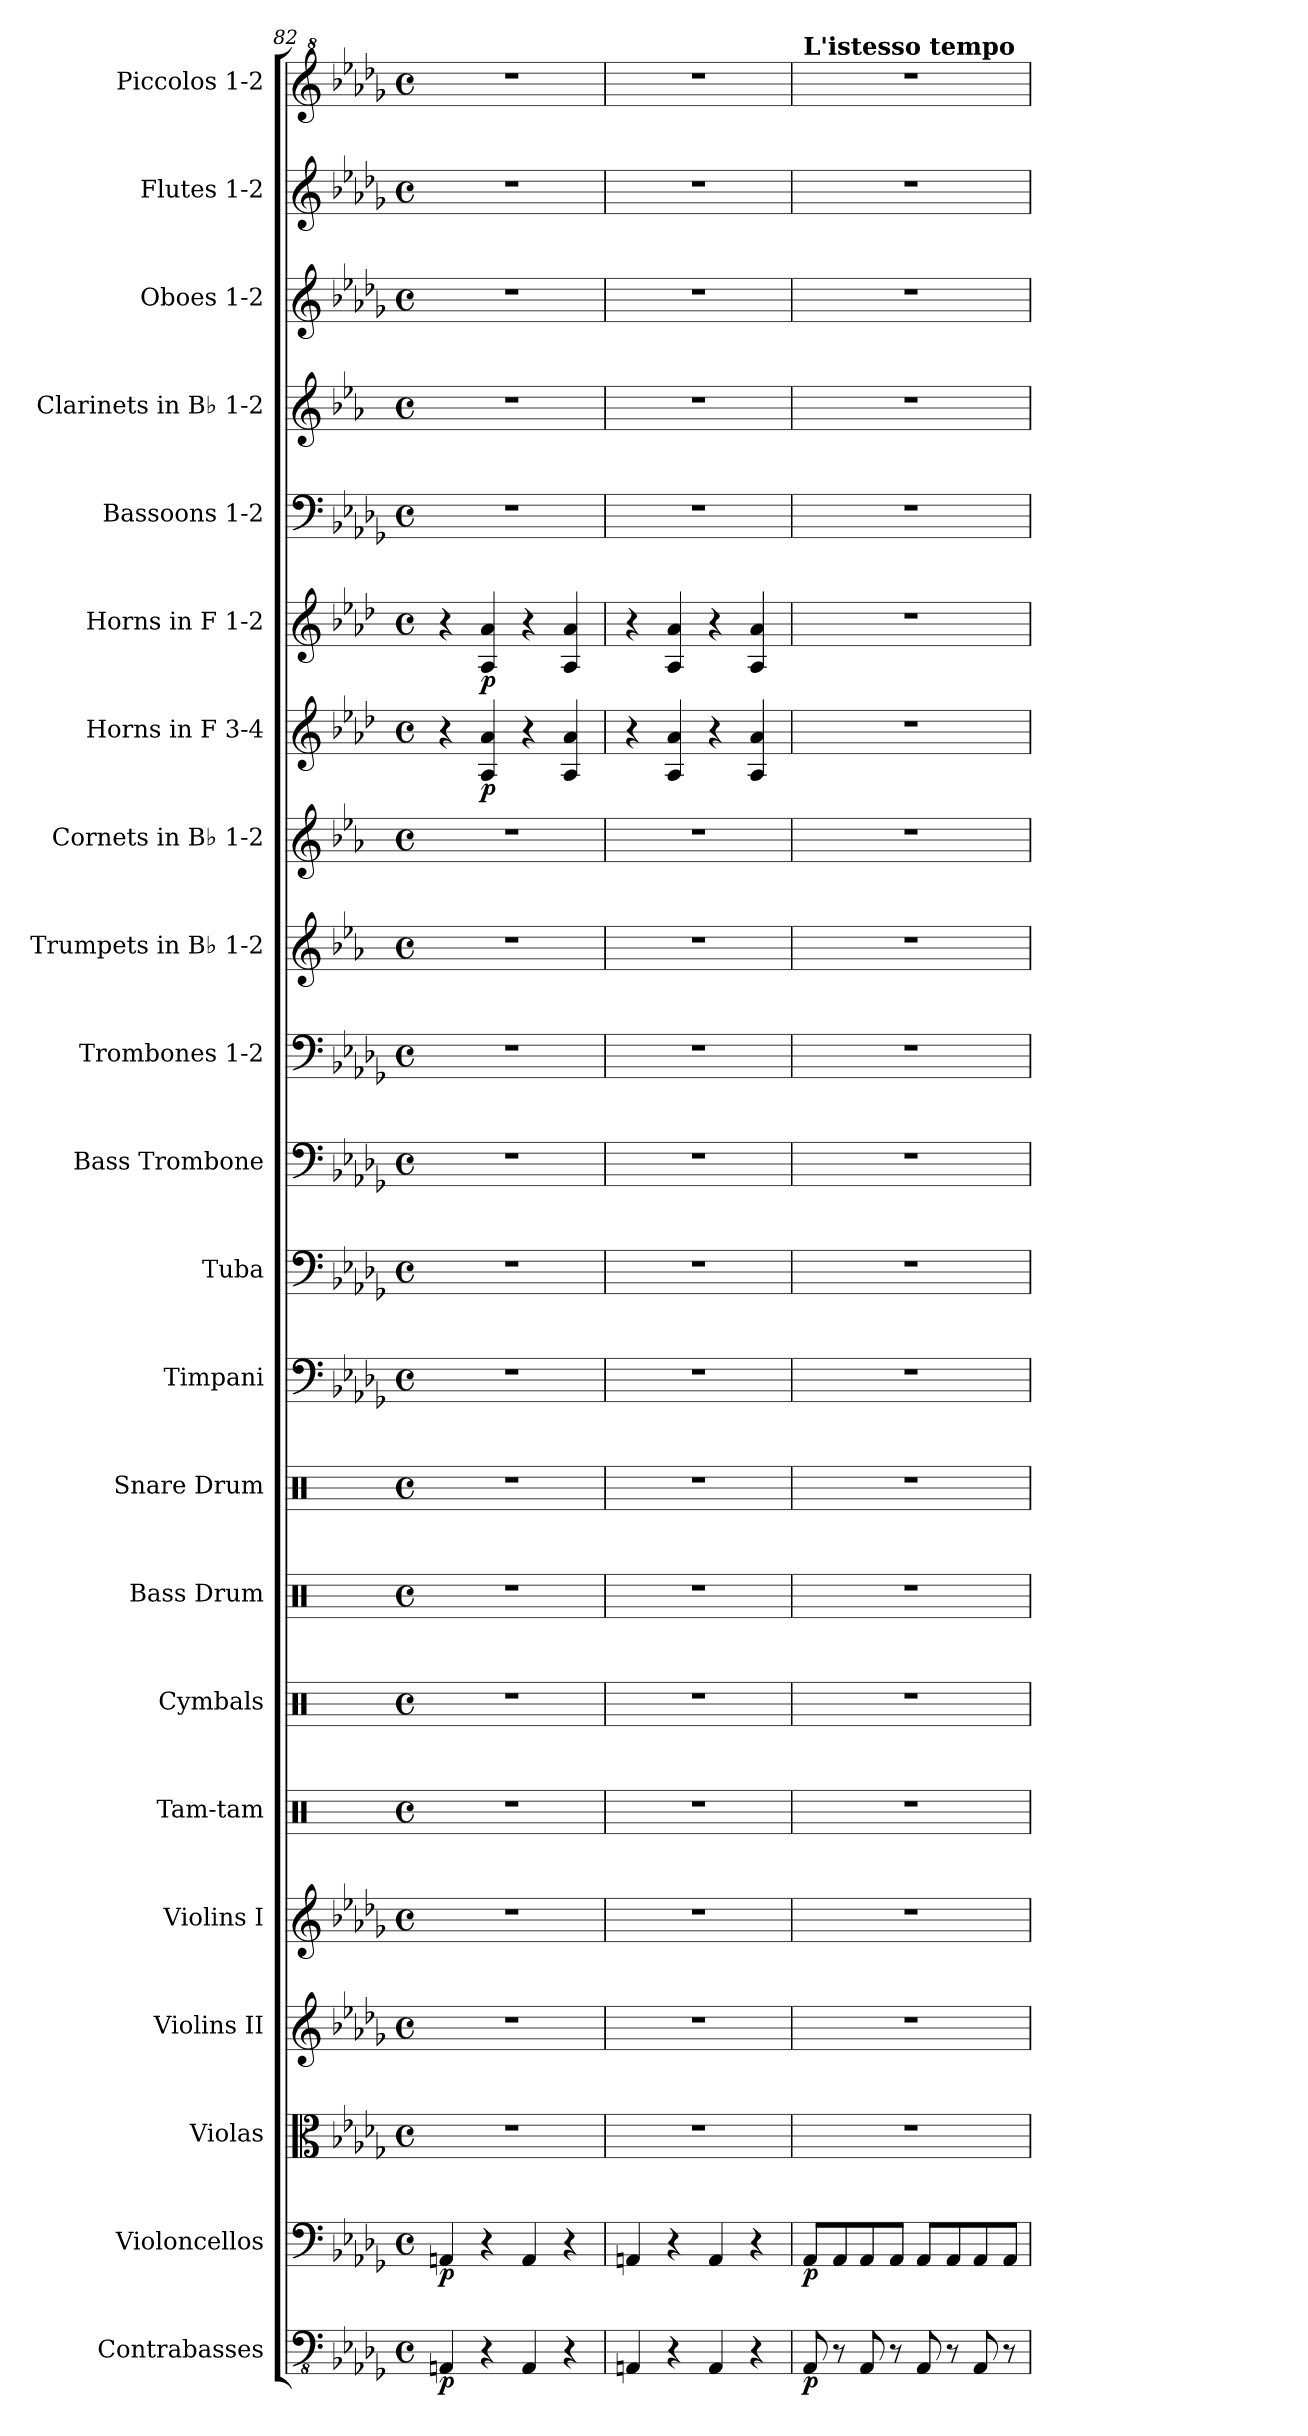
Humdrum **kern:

**kern	**dynam	**kern	**dynam	**kern	**kern	**kern	**kern	**kern	**kern	**kern	**kern	**kern	**kern	**kern	**kern	**kern	**kern	**dynam	**kern	**dynam	**kern	**kern	**kern	**kern	**kern
*part22	*part22	*part21	*part21	*part20	*part19	*part18	*part17	*part16	*part15	*part14	*part13	*part12	*part11	*part10	*part9	*part8	*part7	*part7	*part6	*part6	*part5	*part4	*part3	*part2	*part1
*staff22	*staff22	*staff21	*staff21	*staff20	*staff19	*staff18	*staff17	*staff16	*staff15	*staff14	*staff13	*staff12	*staff11	*staff10	*staff9	*staff8	*staff7	*staff7	*staff6	*staff6	*staff5	*staff4	*staff3	*staff2	*staff1
*I"Contrabasses	*	*I"Violoncellos	*	*I"Violas	*I"Violins II	*I"Violins I	*I"Tam-tam	*I"Cymbals	*I"Bass Drum	*I"Snare Drum	*I"Timpani	*I"Tuba	*I"Bass Trombone	*I"Trombones 1-2	*I"Trumpets in B♭ 1-2	*I"Cornets in B♭ 1-2	*I"Horns in F 3-4	*	*I"Horns in F 1-2	*	*I"Bassoons 1-2	*I"Clarinets in B♭ 1-2	*I"Oboes 1-2	*I"Flutes 1-2	*I"Piccolos 1-2
*I'Cbs.	*	*I'Vcs.	*	*I'Vlas.	*I'Vlns. II	*I'Vlns. I	*I'Tam-tam	*I'Cym.	*I'B. Dr.	*I'Sn. Dr.	*I'Timp.	*I'Tba.	*I'B. Tbn.	*	*	*	*	*	*	*	*I'Bsn. 1-2	*	*I'Ob. 1-2	*I'Fl. 1-2	*I'Picc. 1-2
!!LO:PB:g=z
*clefFv4	*	*clefF4	*	*clefC3	*clefG2	*clefG2	*clefX	*clefX	*clefX	*clefX	*clefF4	*clefF4	*clefF4	*clefF4	*clefG2	*clefG2	*clefG2	*	*clefG2	*	*clefF4	*clefG2	*clefG2	*clefG2	*clefG^2
*	*	*	*	*	*	*	*	*	*	*	*	*	*	*	*ITrd1c2	*ITrd1c2	*ITrd4c7	*	*ITrd4c7	*	*	*ITrd1c2	*	*	*ITrd-7c-12
*k[b-e-a-d-g-]	*	*k[b-e-a-d-g-]	*	*k[b-e-a-d-g-]	*k[b-e-a-d-g-]	*k[b-e-a-d-g-]	*k[]	*k[]	*k[]	*k[]	*k[b-e-a-d-g-]	*k[b-e-a-d-g-]	*k[b-e-a-d-g-]	*k[b-e-a-d-g-]	*k[b-e-a-d-g-]	*k[b-e-a-d-g-]	*k[b-e-a-d-g-]	*	*k[b-e-a-d-g-]	*	*k[b-e-a-d-g-]	*k[b-e-a-d-g-]	*k[b-e-a-d-g-]	*k[b-e-a-d-g-]	*k[b-e-a-d-g-]
*M4/4	*	*M4/4	*	*M4/4	*M4/4	*M4/4	*M4/4	*M4/4	*M4/4	*M4/4	*M4/4	*M4/4	*M4/4	*M4/4	*M4/4	*M4/4	*M4/4	*	*M4/4	*	*M4/4	*M4/4	*M4/4	*M4/4	*M4/4
*met(c)	*	*met(c)	*	*met(c)	*met(c)	*met(c)	*met(c)	*met(c)	*met(c)	*met(c)	*met(c)	*met(c)	*met(c)	*met(c)	*met(c)	*met(c)	*met(c)	*	*met(c)	*	*met(c)	*met(c)	*met(c)	*met(c)	*met(c)
=82	=82	=82	=82	=82	=82	=82	=82	=82	=82	=82	=82	=82	=82	=82	=82	=82	=82	=82	=82	=82	=82	=82	=82	=82	=82
!	!LO:DY:b	!	!LO:DY:b	!	!	!	!	!	!	!	!	!	!	!	!	!	!	!	!	!	!	!	!	!	!
4AAAn/	p	4AAn/	p	1r	1r	1r	1r	1r	1r	1r	1r	1r	1r	1r	1r	1r	4r	.	4r	.	1r	1r	1r	1r	1r
!	!	!	!	!	!	!	!	!	!	!	!	!	!	!	!	!	!	!LO:DY:b	!	!LO:DY:b	!	!	!	!	!
4r	.	4r	.	.	.	.	.	.	.	.	.	.	.	.	.	.	4D-/ 4d-/	p	4D-/ 4d-/	p	.	.	.	.	.
4AAA/	.	4AA/	.	.	.	.	.	.	.	.	.	.	.	.	.	.	4r	.	4r	.	.	.	.	.	.
4r	.	4r	.	.	.	.	.	.	.	.	.	.	.	.	.	.	4D-/ 4d-/	.	4D-/ 4d-/	.	.	.	.	.	.
=83	=83	=83	=83	=83	=83	=83	=83	=83	=83	=83	=83	=83	=83	=83	=83	=83	=83	=83	=83	=83	=83	=83	=83	=83	=83
4AAAn/	.	4AAn/	.	1r	1r	1r	1r	1r	1r	1r	1r	1r	1r	1r	1r	1r	4r	.	4r	.	1r	1r	1r	1r	1r
4r	.	4r	.	.	.	.	.	.	.	.	.	.	.	.	.	.	4D-/ 4d-/	.	4D-/ 4d-/	.	.	.	.	.	.
4AAA/	.	4AA/	.	.	.	.	.	.	.	.	.	.	.	.	.	.	4r	.	4r	.	.	.	.	.	.
4r	.	4r	.	.	.	.	.	.	.	.	.	.	.	.	.	.	4D-/ 4d-/	.	4D-/ 4d-/	.	.	.	.	.	.
=84	=84	=84	=84	=84	=84	=84	=84	=84	=84	=84	=84	=84	=84	=84	=84	=84	=84	=84	=84	=84	=84	=84	=84	=84	=84
*	*	*	*	*	*	*	*	*	*	*	*	*	*	*	*	*	*	*	*	*	*	*	*	*	*MM120
!	!	!	!	!	!	!	!	!	!	!	!	!	!	!	!	!	!	!	!	!	!	!	!	!	!LO:TX:a:B:t=L'istesso tempo
!	!LO:DY:b	!	!LO:DY:b	!	!	!	!	!	!	!	!	!	!	!	!	!	!	!	!	!	!	!	!	!	!
8AAA-/	p	8AA-/L	p	1r	1r	1r	1r	1r	1r	1r	1r	1r	1r	1r	1r	1r	1r	.	1r	.	1r	1r	1r	1r	1r
8r	.	8AA-/	.	.	.	.	.	.	.	.	.	.	.	.	.	.	.	.	.	.	.	.	.	.	.
8AAA-/	.	8AA-/	.	.	.	.	.	.	.	.	.	.	.	.	.	.	.	.	.	.	.	.	.	.	.
8r	.	8AA-/J	.	.	.	.	.	.	.	.	.	.	.	.	.	.	.	.	.	.	.	.	.	.	.
8AAA-/	.	8AA-/L	.	.	.	.	.	.	.	.	.	.	.	.	.	.	.	.	.	.	.	.	.	.	.
8r	.	8AA-/	.	.	.	.	.	.	.	.	.	.	.	.	.	.	.	.	.	.	.	.	.	.	.
8AAA-/	.	8AA-/	.	.	.	.	.	.	.	.	.	.	.	.	.	.	.	.	.	.	.	.	.	.	.
8r	.	8AA-/J	.	.	.	.	.	.	.	.	.	.	.	.	.	.	.	.	.	.	.	.	.	.	.
=	=	=	=	=	=	=	=	=	=	=	=	=	=	=	=	=	=	=	=	=	=	=	=	=	=
*-	*-	*-	*-	*-	*-	*-	*-	*-	*-	*-	*-	*-	*-	*-	*-	*-	*-	*-	*-	*-	*-	*-	*-	*-	*-
